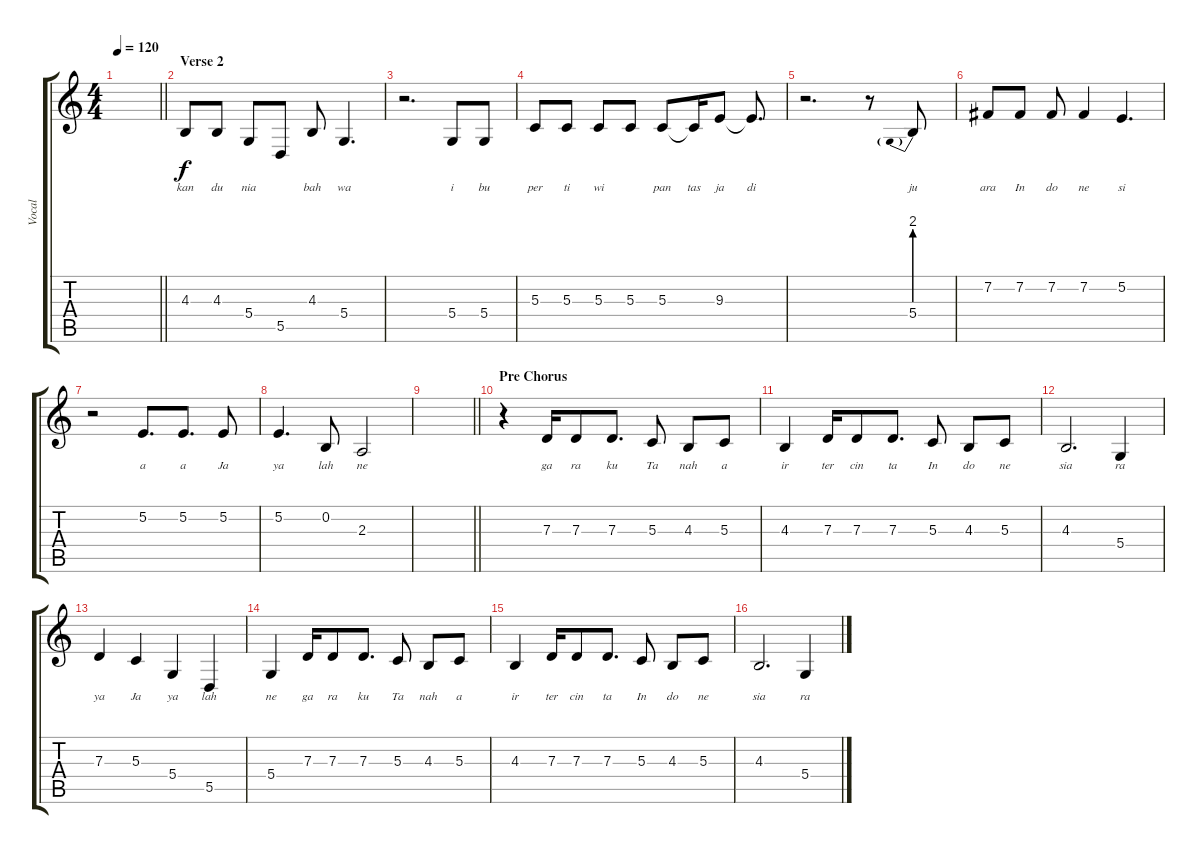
\track ("Vocal" "Vocal") {instrument oboe}
\staff {score tabs}
\tuning (E4 B3 G3 D3 A2 D2) {hide}
\ts (4 4)
\tempo 120
\clef g2
\barLineRight lightlight
\ks c
|
\section ("" "Verse 2")
4.3.8{lyrics (0 "kan") lyrics (1 "") lyrics (2 "") lyrics (3 "") lyrics (4 "")} 4.3.8{lyrics (0 "du") lyrics (1 "") lyrics (2 "") lyrics (3 "") lyrics (4 "")} 5.4.8{lyrics (0 "nia") lyrics (1 "") lyrics (2 "") lyrics (3 "") lyrics (4 "")} 5.5.8{lyrics (0 "") lyrics (1 "") lyrics (2 "") lyrics (3 "") lyrics (4 "")} 4.3.8{lyrics (0 "bah") lyrics (1 "") lyrics (2 "") lyrics (3 "") lyrics (4 "")} 5.4.4{d lyrics (0 "wa") lyrics (1 "") lyrics (2 "") lyrics (3 "") lyrics (4 "")} |
r.2{d} 5.4.8{lyrics (0 "i") lyrics (1 "") lyrics (2 "") lyrics (3 "") lyrics (4 "")} 5.4.8{lyrics (0 "bu") lyrics (1 "") lyrics (2 "") lyrics (3 "") lyrics (4 "")} |
5.3.8{lyrics (0 "per") lyrics (1 "") lyrics (2 "") lyrics (3 "") lyrics (4 "")} 5.3.8{lyrics (0 "ti") lyrics (1 "") lyrics (2 "") lyrics (3 "") lyrics (4 "")} 5.3.8{lyrics (0 "wi") lyrics (1 "") lyrics (2 "") lyrics (3 "") lyrics (4 "")} 5.3.8{lyrics (0 "") lyrics (1 "") lyrics (2 "") lyrics (3 "") lyrics (4 "")} 5.3.8{lyrics (0 "pan") lyrics (1 "") lyrics (2 "") lyrics (3 "") lyrics (4 "")} 5.3{t}.16{lyrics (0 "tas") lyrics (1 "") lyrics (2 "") lyrics (3 "") lyrics (4 "")} 9.3.8{lyrics (0 "ja") lyrics (1 "") lyrics (2 "") lyrics (3 "") lyrics (4 "")} 9.3{t}.8{d lyrics (0 "di") lyrics (1 "") lyrics (2 "") lyrics (3 "") lyrics (4 "")} |
r.2{d} r.8 5.4{be (prebend 0 8 60 8)}.8{lyrics (0 "ju") lyrics (1 "") lyrics (2 "") lyrics (3 "") lyrics (4 "")} |
7.2.8{lyrics (0 "ara") lyrics (1 "") lyrics (2 "") lyrics (3 "") lyrics (4 "")} 7.2.8{lyrics (0 "In") lyrics (1 "") lyrics (2 "") lyrics (3 "") lyrics (4 "")} 7.2.8{lyrics (0 "do") lyrics (1 "") lyrics (2 "") lyrics (3 "") lyrics (4 "")} 7.2.4{lyrics (0 "ne") lyrics (1 "") lyrics (2 "") lyrics (3 "") lyrics (4 "")} 5.2.4{d lyrics (0 "si") lyrics (1 "") lyrics (2 "") lyrics (3 "") lyrics (4 "")} |
r.2 5.2.8{d lyrics (0 "a") lyrics (1 "") lyrics (2 "") lyrics (3 "") lyrics (4 "")} 5.2.8{d lyrics (0 "a") lyrics (1 "") lyrics (2 "") lyrics (3 "") lyrics (4 "")} 5.2.8{lyrics (0 "Ja") lyrics (1 "") lyrics (2 "") lyrics (3 "") lyrics (4 "")} |
5.2.4{d lyrics (0 "ya") lyrics (1 "") lyrics (2 "") lyrics (3 "") lyrics (4 "")} 0.2.8{lyrics (0 "lah") lyrics (1 "") lyrics (2 "") lyrics (3 "") lyrics (4 "")} 2.3.2{lyrics (0 "ne") lyrics (1 "") lyrics (2 "") lyrics (3 "") lyrics (4 "")} |
\barLineRight lightlight
|
\section ("" "Pre Chorus")
r.4 7.3.16{lyrics (0 "ga") lyrics (1 "") lyrics (2 "") lyrics (3 "") lyrics (4 "")} 7.3.8{lyrics (0 "ra") lyrics (1 "") lyrics (2 "") lyrics (3 "") lyrics (4 "")} 7.3.8{d lyrics (0 "ku") lyrics (1 "") lyrics (2 "") lyrics (3 "") lyrics (4 "")} 5.3.8{lyrics (0 "Ta") lyrics (1 "") lyrics (2 "") lyrics (3 "") lyrics (4 "")} 4.3.8{lyrics (0 "nah") lyrics (1 "") lyrics (2 "") lyrics (3 "") lyrics (4 "")} 5.3.8{lyrics (0 "a") lyrics (1 "") lyrics (2 "") lyrics (3 "") lyrics (4 "")} |
4.3.4{lyrics (0 "ir") lyrics (1 "") lyrics (2 "") lyrics (3 "") lyrics (4 "")} 7.3.16{lyrics (0 "ter") lyrics (1 "") lyrics (2 "") lyrics (3 "") lyrics (4 "")} 7.3.8{lyrics (0 "cin") lyrics (1 "") lyrics (2 "") lyrics (3 "") lyrics (4 "")} 7.3.8{d lyrics (0 "ta") lyrics (1 "") lyrics (2 "") lyrics (3 "") lyrics (4 "")} 5.3.8{lyrics (0 "In") lyrics (1 "") lyrics (2 "") lyrics (3 "") lyrics (4 "")} 4.3.8{lyrics (0 "do") lyrics (1 "") lyrics (2 "") lyrics (3 "") lyrics (4 "")} 5.3.8{lyrics (0 "ne") lyrics (1 "") lyrics (2 "") lyrics (3 "") lyrics (4 "")} |
4.3.2{d lyrics (0 "sia") lyrics (1 "") lyrics (2 "") lyrics (3 "") lyrics (4 "")} 5.4.4{lyrics (0 "ra") lyrics (1 "") lyrics (2 "") lyrics (3 "") lyrics (4 "")} |
7.3.4{lyrics (0 "ya") lyrics (1 "") lyrics (2 "") lyrics (3 "") lyrics (4 "")} 5.3.4{lyrics (0 "Ja") lyrics (1 "") lyrics (2 "") lyrics (3 "") lyrics (4 "")} 5.4.4{lyrics (0 "ya") lyrics (1 "") lyrics (2 "") lyrics (3 "") lyrics (4 "")} 5.5.4{lyrics (0 "lah") lyrics (1 "") lyrics (2 "") lyrics (3 "") lyrics (4 "")} |
5.4.4{lyrics (0 "ne") lyrics (1 "") lyrics (2 "") lyrics (3 "") lyrics (4 "")} 7.3.16{lyrics (0 "ga") lyrics (1 "") lyrics (2 "") lyrics (3 "") lyrics (4 "")} 7.3.8{lyrics (0 "ra") lyrics (1 "") lyrics (2 "") lyrics (3 "") lyrics (4 "")} 7.3.8{d lyrics (0 "ku") lyrics (1 "") lyrics (2 "") lyrics (3 "") lyrics (4 "")} 5.3.8{lyrics (0 "Ta") lyrics (1 "") lyrics (2 "") lyrics (3 "") lyrics (4 "")} 4.3.8{lyrics (0 "nah") lyrics (1 "") lyrics (2 "") lyrics (3 "") lyrics (4 "")} 5.3.8{lyrics (0 "a") lyrics (1 "") lyrics (2 "") lyrics (3 "") lyrics (4 "")} |
4.3.4{lyrics (0 "ir") lyrics (1 "") lyrics (2 "") lyrics (3 "") lyrics (4 "")} 7.3.16{lyrics (0 "ter") lyrics (1 "") lyrics (2 "") lyrics (3 "") lyrics (4 "")} 7.3.8{lyrics (0 "cin") lyrics (1 "") lyrics (2 "") lyrics (3 "") lyrics (4 "")} 7.3.8{d lyrics (0 "ta") lyrics (1 "") lyrics (2 "") lyrics (3 "") lyrics (4 "")} 5.3.8{lyrics (0 "In") lyrics (1 "") lyrics (2 "") lyrics (3 "") lyrics (4 "")} 4.3.8{lyrics (0 "do") lyrics (1 "") lyrics (2 "") lyrics (3 "") lyrics (4 "")} 5.3.8{lyrics (0 "ne") lyrics (1 "") lyrics (2 "") lyrics (3 "") lyrics (4 "")} |
4.3.2{d lyrics (0 "sia") lyrics (1 "") lyrics (2 "") lyrics (3 "") lyrics (4 "")} 5.4.4{lyrics (0 "ra") lyrics (1 "") lyrics (2 "") lyrics (3 "") lyrics (4 "")}
